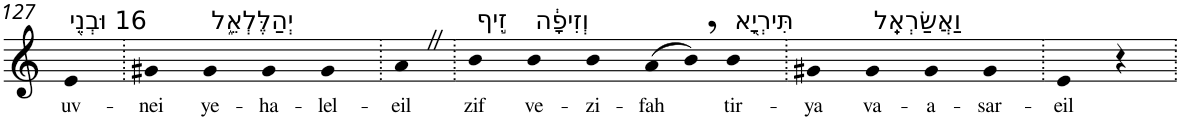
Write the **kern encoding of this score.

**kern	**text
*part1	*part1
*staff1	*staff1
*I"Piano	*
*I'Pno	*
!!LO:PB:g=z
*clefG2	*
*k[]	*
=127	=127
!LO:TX:a:t=16 וּבְנֵ֖י	!
!	!LO:LY:b
4e	uv-
=128.	=128.
!	!LO:LY:b
4g#X	-nei
!LO:TX:a:t=יְהַלֶּלְאֵ֑ל	!
!	!LO:LY:b
4g#	ye-
!	!LO:LY:b
4g#	-ha-
!	!LO:LY:b
4g#	-lel-
=129.	=129.
!	!LO:LY:b
4aZ	-eil
=130.	=130.
!LO:TX:a:t=זִ֣יף	!
!	!LO:LY:b
4b	zif
!LO:TX:a:t=וְזִיפָ֔ה	!
!	!LO:LY:b
4b	ve-
!	!LO:LY:b
4b	-zi-
!	!LO:LY:b
(>8a	-fah
8b,)	.
!LO:TX:a:t=תִּירְיָ֖א	!
!	!LO:LY:b
4b	tir-
=131.	=131.
!	!LO:LY:b
4g#X	-ya
!LO:TX:a:t=וַאֲשַׂרְאֵֽל	!
!	!LO:LY:b
4g#	va-
!	!LO:LY:b
4g#	-a-
!	!LO:LY:b
4g#	-sar-
=132.	=132.
!	!LO:LY:b
4e	-eil
4r	.
=.	=.
*-	*-
